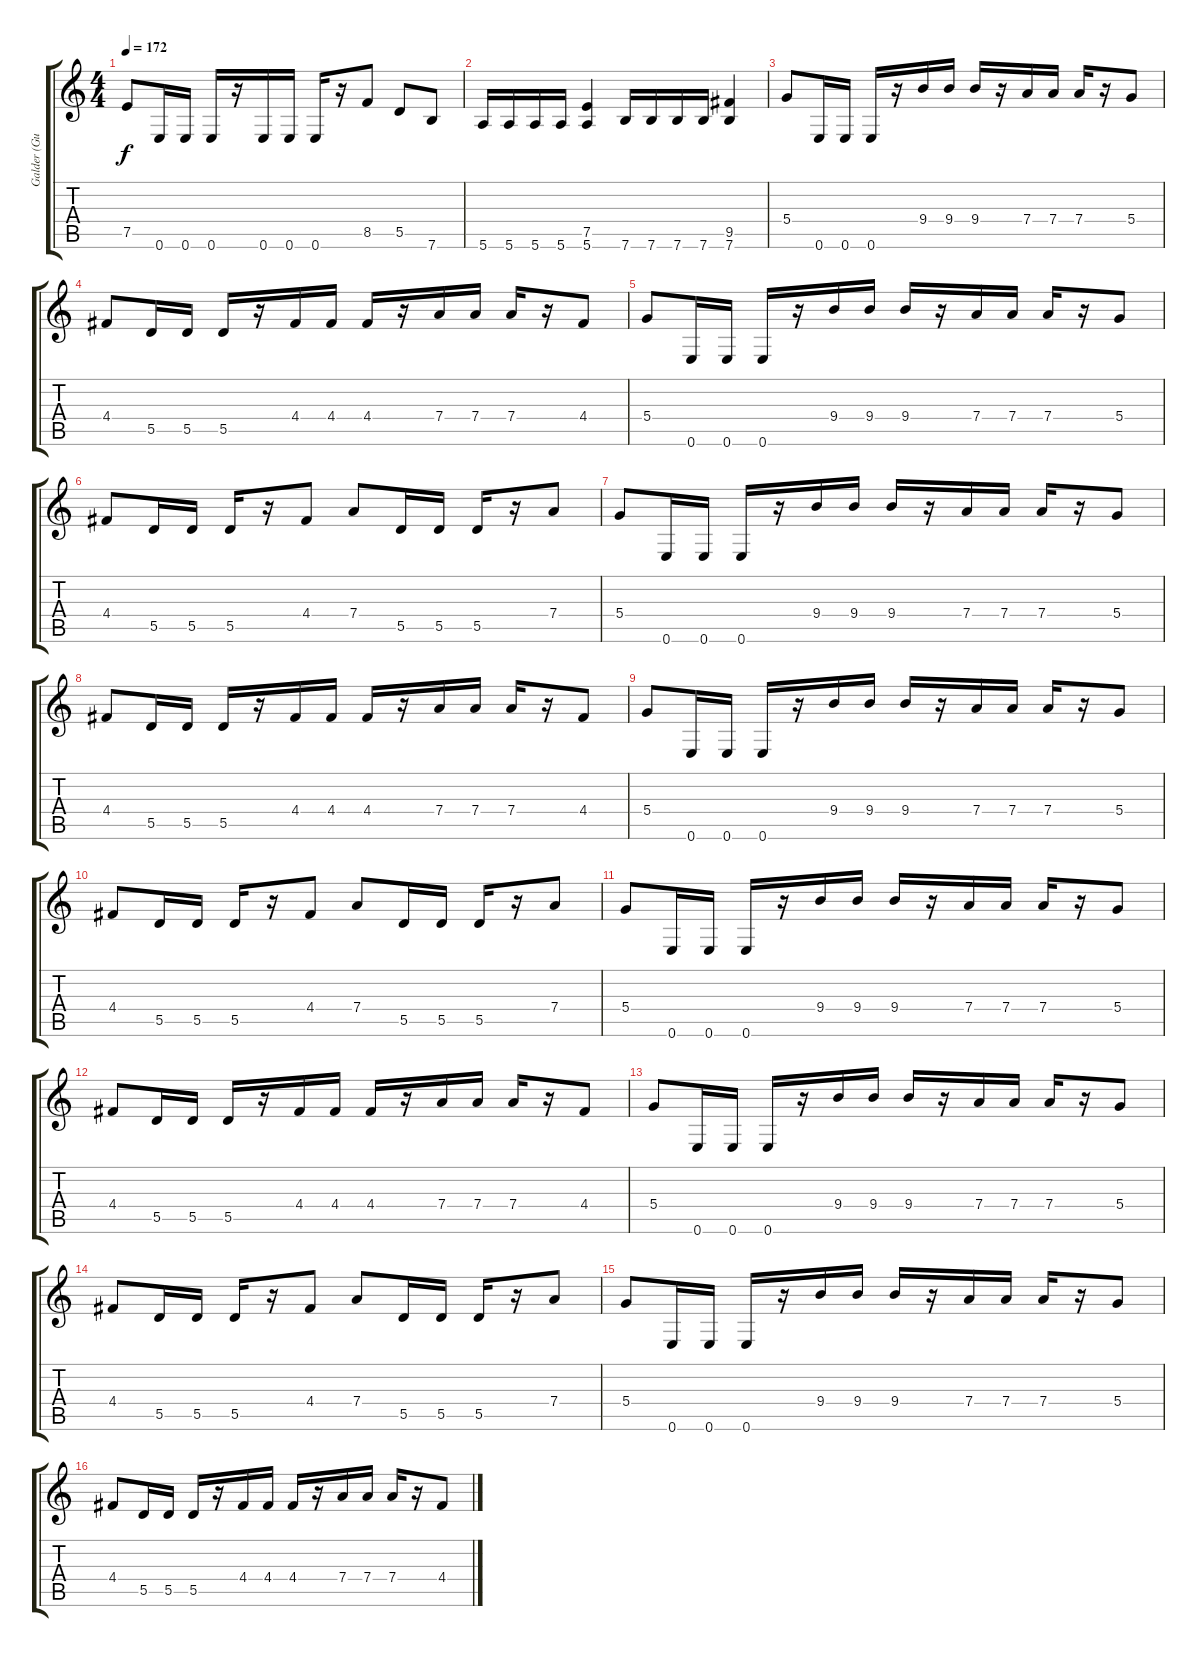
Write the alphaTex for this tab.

\track ("Galder (Guitar2) Solo" "Galder (Gu") {instrument distortionguitar}
\staff {score tabs}
\tuning (E4 B3 G3 D3 A2 E2) {hide}
\ts (4 4)
\tempo 172
\clef g2
\ks c
7.5.8{dy f} 0.6.16 0.6.16 0.6.16 r.16 0.6.16 0.6.16 0.6.16 r.16 8.5.8 5.5.8 7.6.8 |
5.6.16 5.6.16 5.6.16 5.6.16 (7.5 5.6).4 7.6.16 7.6.16 7.6.16 7.6.16 (9.5 7.6).4 |
5.4.8 0.6.16 0.6.16 0.6.16 r.16 9.4.16 9.4.16 9.4.16 r.16 7.4.16 7.4.16 7.4.16 r.16 5.4.8 |
4.4.8 5.5.16 5.5.16 5.5.16 r.16 4.4.16 4.4.16 4.4.16 r.16 7.4.16 7.4.16 7.4.16 r.16 4.4.8 |
5.4.8 0.6.16 0.6.16 0.6.16 r.16 9.4.16 9.4.16 9.4.16 r.16 7.4.16 7.4.16 7.4.16 r.16 5.4.8 |
4.4.8 5.5.16 5.5.16 5.5.16 r.16 4.4.8 7.4.8 5.5.16 5.5.16 5.5.16 r.16 7.4.8 |
5.4.8 0.6.16 0.6.16 0.6.16 r.16 9.4.16 9.4.16 9.4.16 r.16 7.4.16 7.4.16 7.4.16 r.16 5.4.8 |
4.4.8 5.5.16 5.5.16 5.5.16 r.16 4.4.16 4.4.16 4.4.16 r.16 7.4.16 7.4.16 7.4.16 r.16 4.4.8 |
5.4.8 0.6.16 0.6.16 0.6.16 r.16 9.4.16 9.4.16 9.4.16 r.16 7.4.16 7.4.16 7.4.16 r.16 5.4.8 |
4.4.8 5.5.16 5.5.16 5.5.16 r.16 4.4.8 7.4.8 5.5.16 5.5.16 5.5.16 r.16 7.4.8 |
5.4.8 0.6.16 0.6.16 0.6.16 r.16 9.4.16 9.4.16 9.4.16 r.16 7.4.16 7.4.16 7.4.16 r.16 5.4.8 |
4.4.8 5.5.16 5.5.16 5.5.16 r.16 4.4.16 4.4.16 4.4.16 r.16 7.4.16 7.4.16 7.4.16 r.16 4.4.8 |
5.4.8 0.6.16 0.6.16 0.6.16 r.16 9.4.16 9.4.16 9.4.16 r.16 7.4.16 7.4.16 7.4.16 r.16 5.4.8 |
4.4.8 5.5.16 5.5.16 5.5.16 r.16 4.4.8 7.4.8 5.5.16 5.5.16 5.5.16 r.16 7.4.8 |
5.4.8 0.6.16 0.6.16 0.6.16 r.16 9.4.16 9.4.16 9.4.16 r.16 7.4.16 7.4.16 7.4.16 r.16 5.4.8 |
4.4.8 5.5.16 5.5.16 5.5.16 r.16 4.4.16 4.4.16 4.4.16 r.16 7.4.16 7.4.16 7.4.16 r.16 4.4.8
